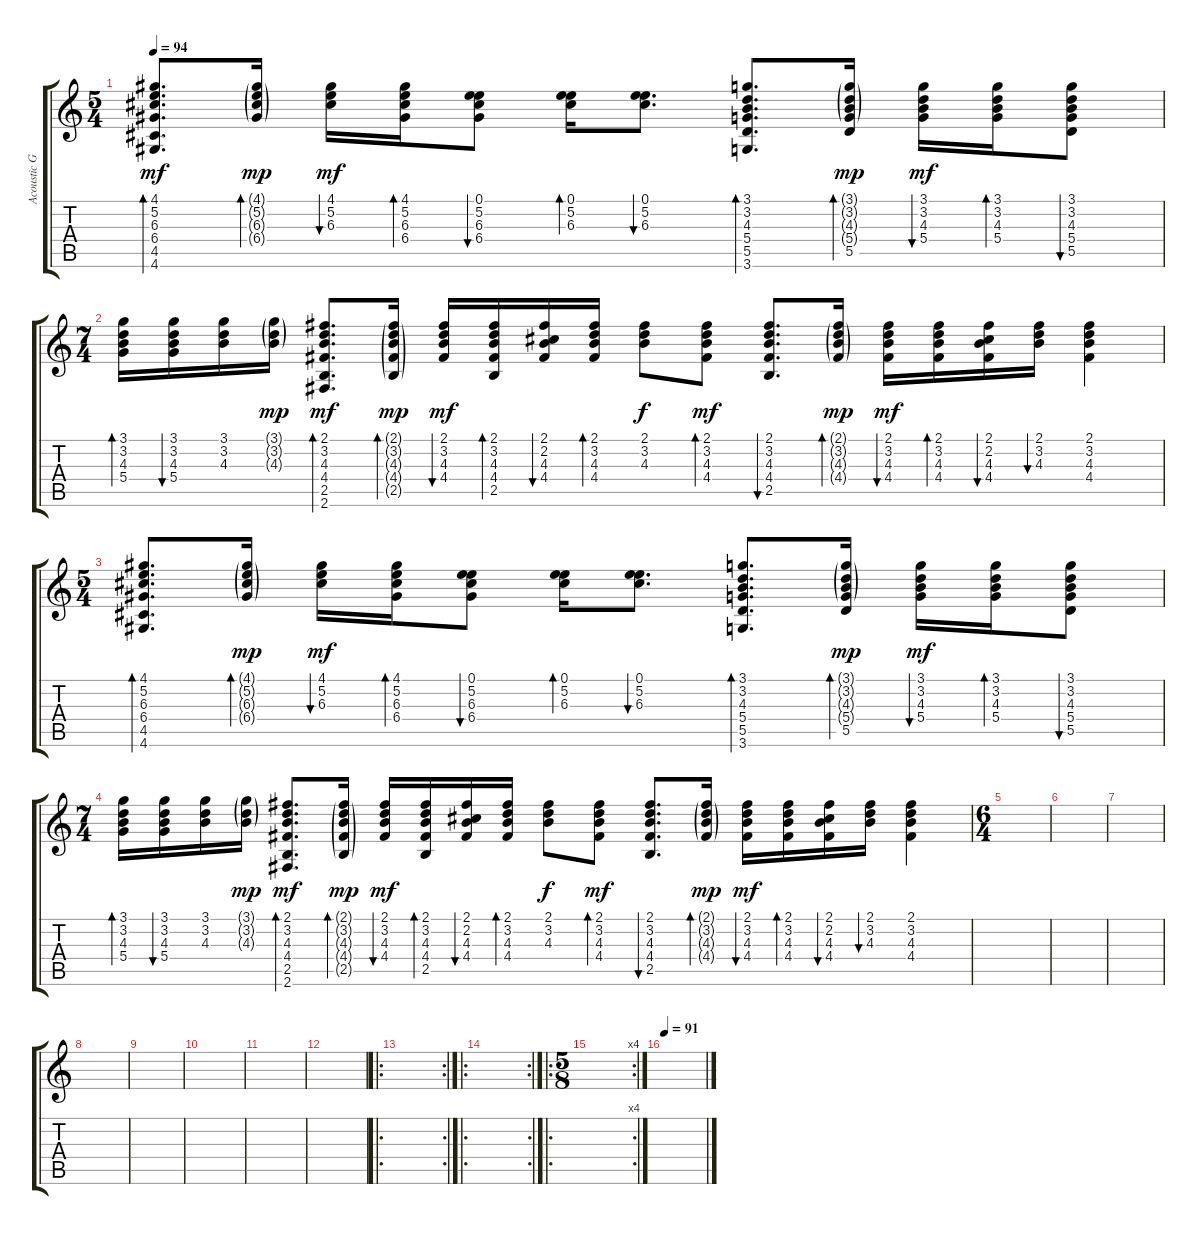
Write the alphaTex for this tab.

\track ("Acoustic Guitar" "Acoustic G") {instrument acousticguitarsteel}
\staff {score tabs}
\tuning (E4 B3 G3 D3 A2 E2) {hide}
\ts (5 4)
\tempo 94
\clef g2
\ks c
(4.1 5.2 6.3 6.4 4.5 4.6).8{d bd 30 dy mf} (4.1{g} 5.2{g} 6.3{g} 6.4{g}).16{bd 30 dy mp} (4.1 5.2 6.3).16{bu 30 dy mf} (4.1 5.2 6.3 6.4).16{bd 30} (0.1 5.2 6.3 6.4).8{bu 30} (0.1 5.2 6.3).16{bd 30} (0.1 5.2 6.3).8{d bu 30} (3.1 3.2 4.3 5.4 5.5 3.6).8{d bd 30} (3.1{g} 3.2{g} 4.3{g} 5.4{g} 5.5).16{bd 30 dy mp} (3.1 3.2 4.3 5.4).16{bu 30 dy mf} (3.1 3.2 4.3 5.4).16{bd 30} (3.1 3.2 4.3 5.4 5.5).8{bu 30} |
\ts (7 4)
(3.1 3.2 4.3 5.4).16{bd 30} (3.1 3.2 4.3 5.4).16{bu 30} (3.1 3.2 4.3).16 (3.1{g} 3.2{g} 4.3{g}).16{dy mp} (2.1 3.2 4.3 4.4 2.5 2.6).8{d bd 30 dy mf} (2.1{g} 3.2{g} 4.3{g} 4.4{g} 2.5{g}).16{bd 30 dy mp} (2.1 3.2 4.3 4.4).16{bu 30 dy mf} (2.1 3.2 4.3 4.4 2.5).16{bd 30} (2.1 2.2 4.3 4.4).16{bu 30} (2.1 3.2 4.3 4.4).16{bd 30} (2.1 3.2 4.3).8{dy f} (2.1 3.2 4.3 4.4).8{bd 30 dy mf} (2.1 3.2 4.3 4.4 2.5).8{d bu 30} (2.1{g} 3.2{g} 4.3{g} 4.4{g}).16{bd 30 dy mp} (2.1 3.2 4.3 4.4).16{bu 30 dy mf} (2.1 3.2 4.3 4.4).16{bd 30} (2.1 2.2 4.3 4.4).16{bu 30} (2.1 3.2 4.3).16{bu 30} (2.1 3.2 4.3 4.4).4 |
\ts (5 4)
(4.1 5.2 6.3 6.4 4.5 4.6).8{d bd 30} (4.1{g} 5.2{g} 6.3{g} 6.4{g}).16{bd 30 dy mp} (4.1 5.2 6.3).16{bu 30 dy mf} (4.1 5.2 6.3 6.4).16{bd 30} (0.1 5.2 6.3 6.4).8{bu 30} (0.1 5.2 6.3).16{bd 30} (0.1 5.2 6.3).8{d bu 30} (3.1 3.2 4.3 5.4 5.5 3.6).8{d bd 30} (3.1{g} 3.2{g} 4.3{g} 5.4{g} 5.5).16{bd 30 dy mp} (3.1 3.2 4.3 5.4).16{bu 30 dy mf} (3.1 3.2 4.3 5.4).16{bd 30} (3.1 3.2 4.3 5.4 5.5).8{bu 30} |
\ts (7 4)
(3.1 3.2 4.3 5.4).16{bd 30} (3.1 3.2 4.3 5.4).16{bu 30} (3.1 3.2 4.3).16 (3.1{g} 3.2{g} 4.3{g}).16{dy mp} (2.1 3.2 4.3 4.4 2.5 2.6).8{d bd 30 dy mf} (2.1{g} 3.2{g} 4.3{g} 4.4{g} 2.5{g}).16{bd 30 dy mp} (2.1 3.2 4.3 4.4).16{bu 30 dy mf} (2.1 3.2 4.3 4.4 2.5).16{bd 30} (2.1 2.2 4.3 4.4).16{bu 30} (2.1 3.2 4.3 4.4).16{bd 30} (2.1 3.2 4.3).8{dy f} (2.1 3.2 4.3 4.4).8{bd 30 dy mf} (2.1 3.2 4.3 4.4 2.5).8{d bu 30} (2.1{g} 3.2{g} 4.3{g} 4.4{g}).16{bd 30 dy mp} (2.1 3.2 4.3 4.4).16{bu 30 dy mf} (2.1 3.2 4.3 4.4).16{bd 30} (2.1 2.2 4.3 4.4).16{bu 30} (2.1 3.2 4.3).16{bu 30} (2.1 3.2 4.3 4.4).4 |
\ts (6 4)
|
|
|
|
|
|
|
|
\ro
\rc 2
|
\ro
\rc 2
|
\ro
\rc 4
\ts (5 8)
|
\tempo 91
